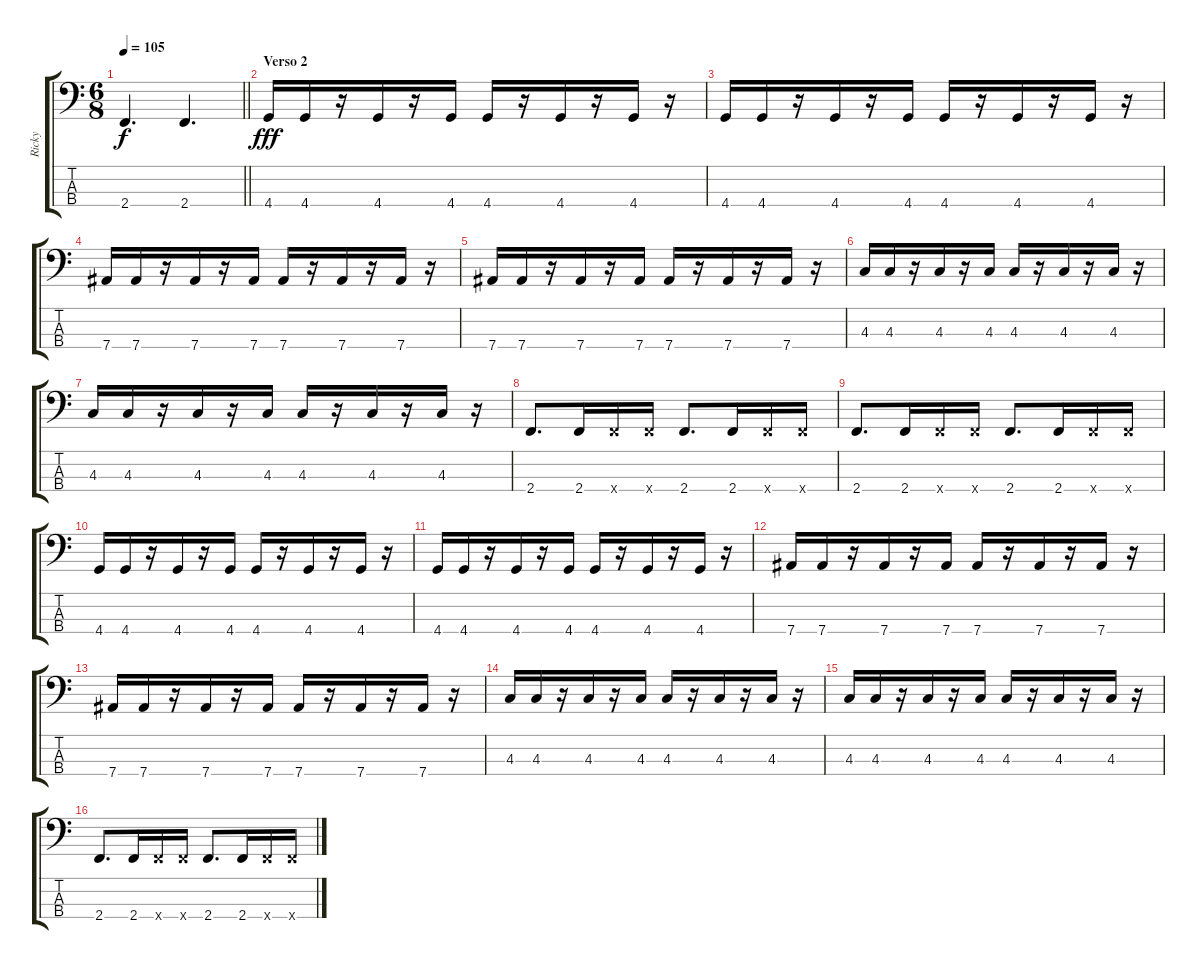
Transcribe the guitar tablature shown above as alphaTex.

\track ("Ricky" "Ricky") {instrument electricbasspick}
\staff {score tabs}
\tuning (Gb2 Db2 Ab1 Eb1) {hide}
\ts (6 8)
\tempo 105
\clef f4
\barLineRight lightlight
\ks c
2.4.4{d dy f} 2.4.4{d} |
\section ("" "Verso 2")
4.4.16{dy fff} 4.4.16 r.16 4.4.16 r.16 4.4.16 4.4.16 r.16 4.4.16 r.16 4.4.16 r.16 |
4.4.16 4.4.16 r.16 4.4.16 r.16 4.4.16 4.4.16 r.16 4.4.16 r.16 4.4.16 r.16 |
7.4.16 7.4.16 r.16 7.4.16 r.16 7.4.16 7.4.16 r.16 7.4.16 r.16 7.4.16 r.16 |
7.4.16 7.4.16 r.16 7.4.16 r.16 7.4.16 7.4.16 r.16 7.4.16 r.16 7.4.16 r.16 |
4.3.16 4.3.16 r.16 4.3.16 r.16 4.3.16 4.3.16 r.16 4.3.16 r.16 4.3.16 r.16 |
4.3.16 4.3.16 r.16 4.3.16 r.16 4.3.16 4.3.16 r.16 4.3.16 r.16 4.3.16 r.16 |
2.4.8{d} 2.4.16 2.4{x}.16 2.4{x}.16 2.4.8{d} 2.4.16 2.4{x}.16 2.4{x}.16 |
2.4.8{d} 2.4.16 2.4{x}.16 2.4{x}.16 2.4.8{d} 2.4.16 2.4{x}.16 2.4{x}.16 |
4.4.16 4.4.16 r.16 4.4.16 r.16 4.4.16 4.4.16 r.16 4.4.16 r.16 4.4.16 r.16 |
4.4.16 4.4.16 r.16 4.4.16 r.16 4.4.16 4.4.16 r.16 4.4.16 r.16 4.4.16 r.16 |
7.4.16 7.4.16 r.16 7.4.16 r.16 7.4.16 7.4.16 r.16 7.4.16 r.16 7.4.16 r.16 |
7.4.16 7.4.16 r.16 7.4.16 r.16 7.4.16 7.4.16 r.16 7.4.16 r.16 7.4.16 r.16 |
4.3.16 4.3.16 r.16 4.3.16 r.16 4.3.16 4.3.16 r.16 4.3.16 r.16 4.3.16 r.16 |
4.3.16 4.3.16 r.16 4.3.16 r.16 4.3.16 4.3.16 r.16 4.3.16 r.16 4.3.16 r.16 |
2.4.8{d} 2.4.16 2.4{x}.16 2.4{x}.16 2.4.8{d} 2.4.16 2.4{x}.16 2.4{x}.16
